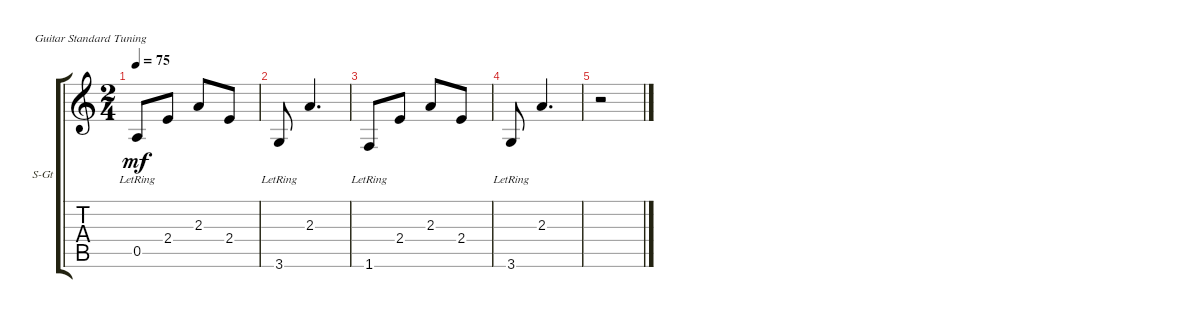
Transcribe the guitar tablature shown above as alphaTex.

\defaultSystemsLayout 4
\bracketExtendMode groupsimilarinstruments
\firstSystemTrackNameOrientation horizontal
\otherSystemsTrackNameOrientation horizontal
\track ("Steel Guitar" "S-Gt") {instrument acousticguitarsteel}
\staff {score tabs}
\tuning (E4 B3 G3 D3 A2 E2)
\ts (2 4)
\tempo 75
\clef g2
\ks aminor
0.5{lr}.8{dy mf} 2.4.8 2.3.8 2.4.8 |
3.6{lr}.8 2.3.4{d} |
1.6{lr}.8 2.4.8 2.3.8 2.4.8 |
3.6{lr}.8 2.3.4{d} |
r.2
